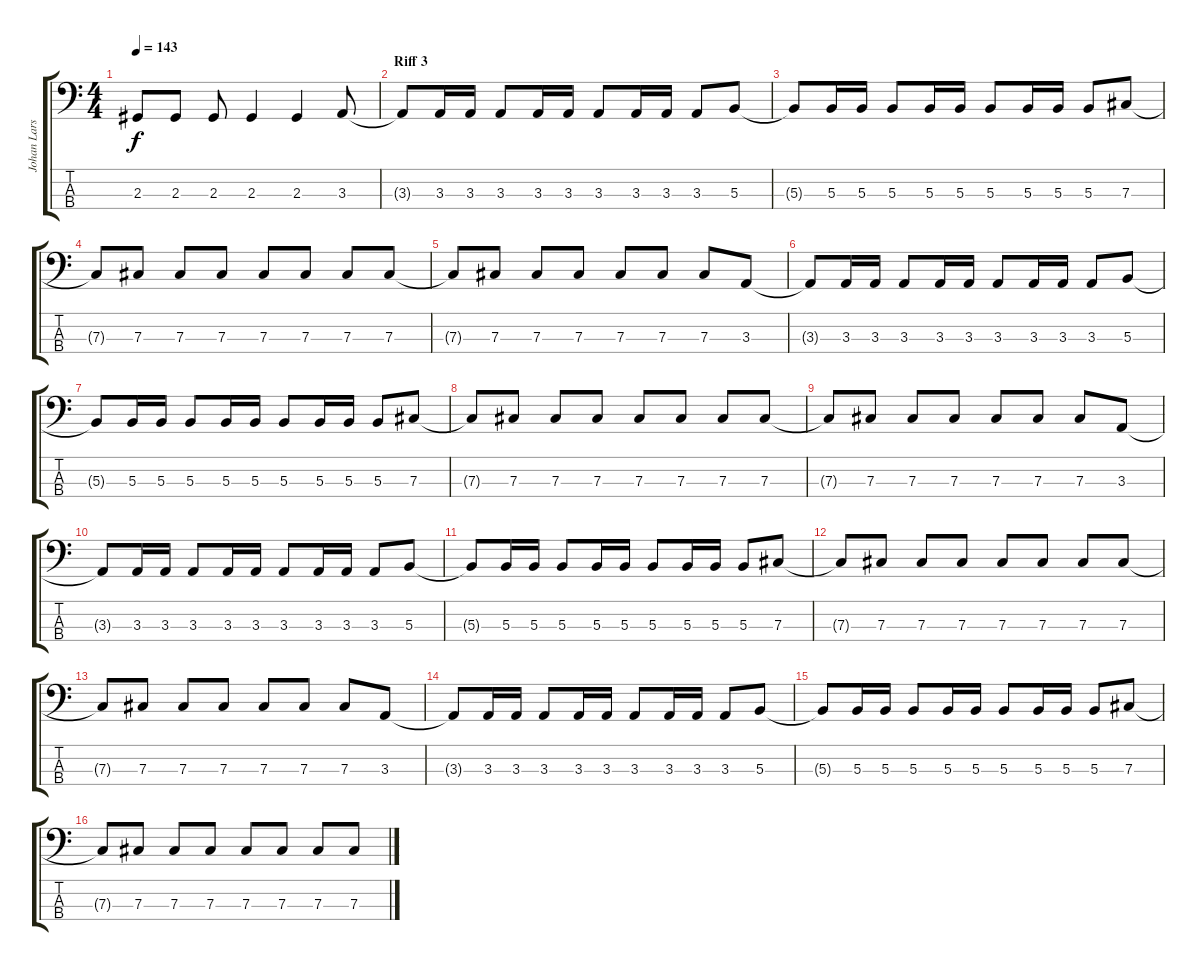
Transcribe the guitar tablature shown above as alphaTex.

\track ("Johan Larsson" "Johan Lars") {instrument electricbasspick}
\staff {score tabs}
\tuning (E2 B1 Gb1 Db1) {hide}
\ts (4 4)
\tempo 143
\clef f4
\ks c
2.3{t}.8{dy f} 2.3.8 2.3.8 2.3.4 2.3.4 3.3.8 |
\section ("" "Riff 3")
3.3{t}.8 3.3.16 3.3.16 3.3.8 3.3.16 3.3.16 3.3.8 3.3.16 3.3.16 3.3.8 5.3.8 |
5.3{t}.8 5.3.16 5.3.16 5.3.8 5.3.16 5.3.16 5.3.8 5.3.16 5.3.16 5.3.8 7.3.8 |
7.3{t}.8 7.3.8 7.3.8 7.3.8 7.3.8 7.3.8 7.3.8 7.3.8 |
7.3{t}.8 7.3.8 7.3.8 7.3.8 7.3.8 7.3.8 7.3.8 3.3.8 |
3.3{t}.8 3.3.16 3.3.16 3.3.8 3.3.16 3.3.16 3.3.8 3.3.16 3.3.16 3.3.8 5.3.8 |
5.3{t}.8 5.3.16 5.3.16 5.3.8 5.3.16 5.3.16 5.3.8 5.3.16 5.3.16 5.3.8 7.3.8 |
7.3{t}.8 7.3.8 7.3.8 7.3.8 7.3.8 7.3.8 7.3.8 7.3.8 |
7.3{t}.8 7.3.8 7.3.8 7.3.8 7.3.8 7.3.8 7.3.8 3.3.8 |
3.3{t}.8 3.3.16 3.3.16 3.3.8 3.3.16 3.3.16 3.3.8 3.3.16 3.3.16 3.3.8 5.3.8 |
5.3{t}.8 5.3.16 5.3.16 5.3.8 5.3.16 5.3.16 5.3.8 5.3.16 5.3.16 5.3.8 7.3.8 |
7.3{t}.8 7.3.8 7.3.8 7.3.8 7.3.8 7.3.8 7.3.8 7.3.8 |
7.3{t}.8 7.3.8 7.3.8 7.3.8 7.3.8 7.3.8 7.3.8 3.3.8 |
3.3{t}.8 3.3.16 3.3.16 3.3.8 3.3.16 3.3.16 3.3.8 3.3.16 3.3.16 3.3.8 5.3.8 |
5.3{t}.8 5.3.16 5.3.16 5.3.8 5.3.16 5.3.16 5.3.8 5.3.16 5.3.16 5.3.8 7.3.8 |
7.3{t}.8 7.3.8 7.3.8 7.3.8 7.3.8 7.3.8 7.3.8 7.3.8
